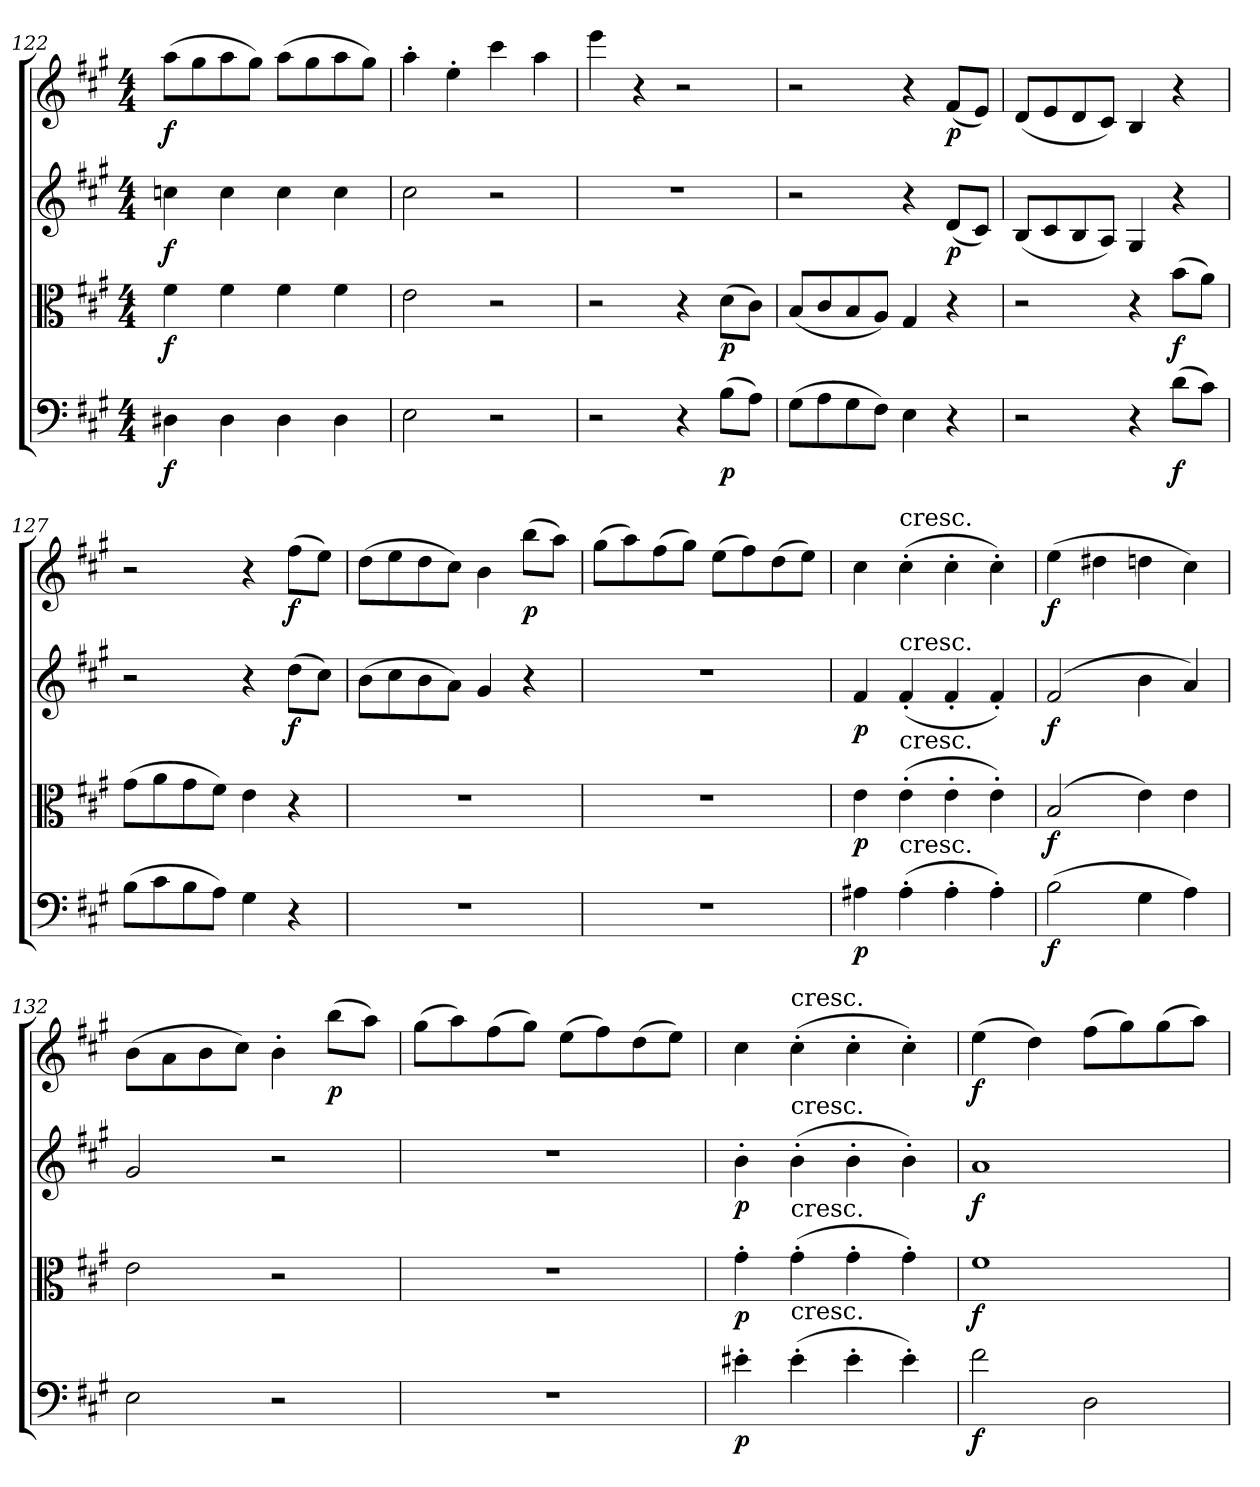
**kern	**dynam	**kern	**dynam	**kern	**dynam	**kern	**dynam
*part4	*part4	*part3	*part3	*part2	*part2	*part1	*part1
*staff4	*staff4	*staff3	*staff3	*staff2	*staff2	*staff1	*staff1
*clefF4	*	*clefC3	*	*clefG2	*	*clefG2	*
*k[f#c#g#]	*	*k[f#c#g#]	*	*k[f#c#g#]	*	*k[f#c#g#]	*
*A:	*	*A:	*	*A:	*	*A:	*
*M4/4	*	*M4/4	*	*M4/4	*	*M4/4	*
=122	=122	=122	=122	=122	=122	=122	=122
4D#X\	f	4f#\	f	4ccn\	f	(8aa\L	f
.	.	.	.	.	.	8gg#\	.
4D#\	.	4f#\	.	4cc\	.	8aa\	.
.	.	.	.	.	.	8gg#\J)	.
4D#\	.	4f#\	.	4cc\	.	(8aa\L	.
.	.	.	.	.	.	8gg#\	.
4D#\	.	4f#\	.	4cc\	.	8aa\	.
.	.	.	.	.	.	8gg#\J)	.
=123	=123	=123	=123	=123	=123	=123	=123
2E\	.	2e\	.	2cc#\	.	4aa'\	.
.	.	.	.	.	.	4ee'\	.
2r	.	2r	.	2r	.	4ccc#\	.
.	.	.	.	.	.	4aa\	.
=124	=124	=124	=124	=124	=124	=124	=124
2r	.	2r	.	1r	.	4eee\	.
.	.	.	.	.	.	4r	.
4r	.	4r	.	.	.	2r	.
(8B\L	p	(8d\L	p	.	.	.	.
8A\J)	.	8c#\J)	.	.	.	.	.
=125	=125	=125	=125	=125	=125	=125	=125
(8G#\L	.	(8B/L	.	2r	.	2r	.
8A\	.	8c#/	.	.	.	.	.
8G#\	.	8B/	.	.	.	.	.
8F#\J)	.	8A/J)	.	.	.	.	.
4E\	.	4G#/	.	4r	.	4r	.
4r	.	4r	.	(8d/L	p	(8f#/L	p
.	.	.	.	8c#/J)	.	8e/J)	.
=126	=126	=126	=126	=126	=126	=126	=126
2r	.	2r	.	(8B/L	.	(8d/L	.
.	.	.	.	8c#/	.	8e/	.
.	.	.	.	8B/	.	8d/	.
.	.	.	.	8A/J)	.	8c#/J)	.
4r	.	4r	.	4G#/	.	4B/	.
(8d\L	f	(8b\L	f	4r	.	4r	.
8c#\J)	.	8a\J)	.	.	.	.	.
=127	=127	=127	=127	=127	=127	=127	=127
(8B\L	.	(8g#\L	.	2r	.	2r	.
8c#\	.	8a\	.	.	.	.	.
8B\	.	8g#\	.	.	.	.	.
8A\J)	.	8f#\J)	.	.	.	.	.
4G#\	.	4e\	.	4r	.	4r	.
4r	.	4r	.	(8dd\L	f	(8ff#\L	f
.	.	.	.	8cc#\J)	.	8ee\J)	.
=128	=128	=128	=128	=128	=128	=128	=128
1r	.	1r	.	(8b\L	.	(8dd\L	.
.	.	.	.	8cc#\	.	8ee\	.
.	.	.	.	8b\	.	8dd\	.
.	.	.	.	8a\J)	.	8cc#\J)	.
.	.	.	.	4g#/	.	4b\	.
.	.	.	.	4r	.	(8bb\L	p
.	.	.	.	.	.	8aa\J)	.
=129	=129	=129	=129	=129	=129	=129	=129
1r	.	1r	.	1r	.	(8gg#\L	.
.	.	.	.	.	.	8aa\)	.
.	.	.	.	.	.	(8ff#\	.
.	.	.	.	.	.	8gg#\J)	.
.	.	.	.	.	.	(8ee\L	.
.	.	.	.	.	.	8ff#\)	.
.	.	.	.	.	.	(8dd\	.
.	.	.	.	.	.	8ee\J)	.
=130	=130	=130	=130	=130	=130	=130	=130
4A#X\	p	4e\	p	4f#/	p	4cc#\	.
!	!	!	!	!	!	!LO:TX:t=cresc.	!
!	!	!	!	!LO:TX:t=cresc.	!	!	!
!	!	!LO:TX:t=cresc.	!	!	!	!	!
!LO:TX:t=cresc.	!	!	!	!	!	!	!
(4A#'\	.	(4e'\	.	(4f#'/	.	(4cc#'\	.
4A#'\	.	4e'\	.	4f#'/	.	4cc#'\	.
4A#'\)	.	4e'\)	.	4f#'/)	.	4cc#'\)	.
=131	=131	=131	=131	=131	=131	=131	=131
(2B\	f	(2B/	f	(2f#/	f	(4ee\	f
.	.	.	.	.	.	4dd#X\	.
4G#\	.	4e\)	.	4b\	.	4ddn\	.
4A\)	.	4e\	.	4a/)	.	4cc#\)	.
=132	=132	=132	=132	=132	=132	=132	=132
2E\	.	2e\	.	2g#/	.	(8b\L	.
.	.	.	.	.	.	8a\	.
.	.	.	.	.	.	8b\	.
.	.	.	.	.	.	8cc#\J)	.
2r	.	2r	.	2r	.	4b'\	.
.	.	.	.	.	.	(8bb\L	p
.	.	.	.	.	.	8aa\J)	.
=133	=133	=133	=133	=133	=133	=133	=133
1r	.	1r	.	1r	.	(8gg#\L	.
.	.	.	.	.	.	8aa\)	.
.	.	.	.	.	.	(8ff#\	.
.	.	.	.	.	.	8gg#\J)	.
.	.	.	.	.	.	(8ee\L	.
.	.	.	.	.	.	8ff#\)	.
.	.	.	.	.	.	(8dd\	.
.	.	.	.	.	.	8ee\J)	.
=134	=134	=134	=134	=134	=134	=134	=134
4e#X'\	p	4g#'\	p	4b'\	p	4cc#\	.
!	!	!	!	!	!	!LO:TX:t=cresc.	!
!	!	!	!	!LO:TX:t=cresc.	!	!	!
!	!	!LO:TX:t=cresc.	!	!	!	!	!
!LO:TX:t=cresc.	!	!	!	!	!	!	!
(4e#'\	.	(4g#'\	.	(4b'\	.	(4cc#'\	.
4e#'\	.	4g#'\	.	4b'\	.	4cc#'\	.
4e#'\)	.	4g#'\)	.	4b'\)	.	4cc#'\)	.
=135	=135	=135	=135	=135	=135	=135	=135
2f#\	f	1f#\	f	1a/	f	(4ee\	f
.	.	.	.	.	.	4dd\)	.
2D\	.	.	.	.	.	(8ff#\L	.
.	.	.	.	.	.	8gg#\)	.
.	.	.	.	.	.	(8gg#\	.
.	.	.	.	.	.	8aa\J)	.
=	=	=	=	=	=	=	=
*-	*-	*-	*-	*-	*-	*-	*-
